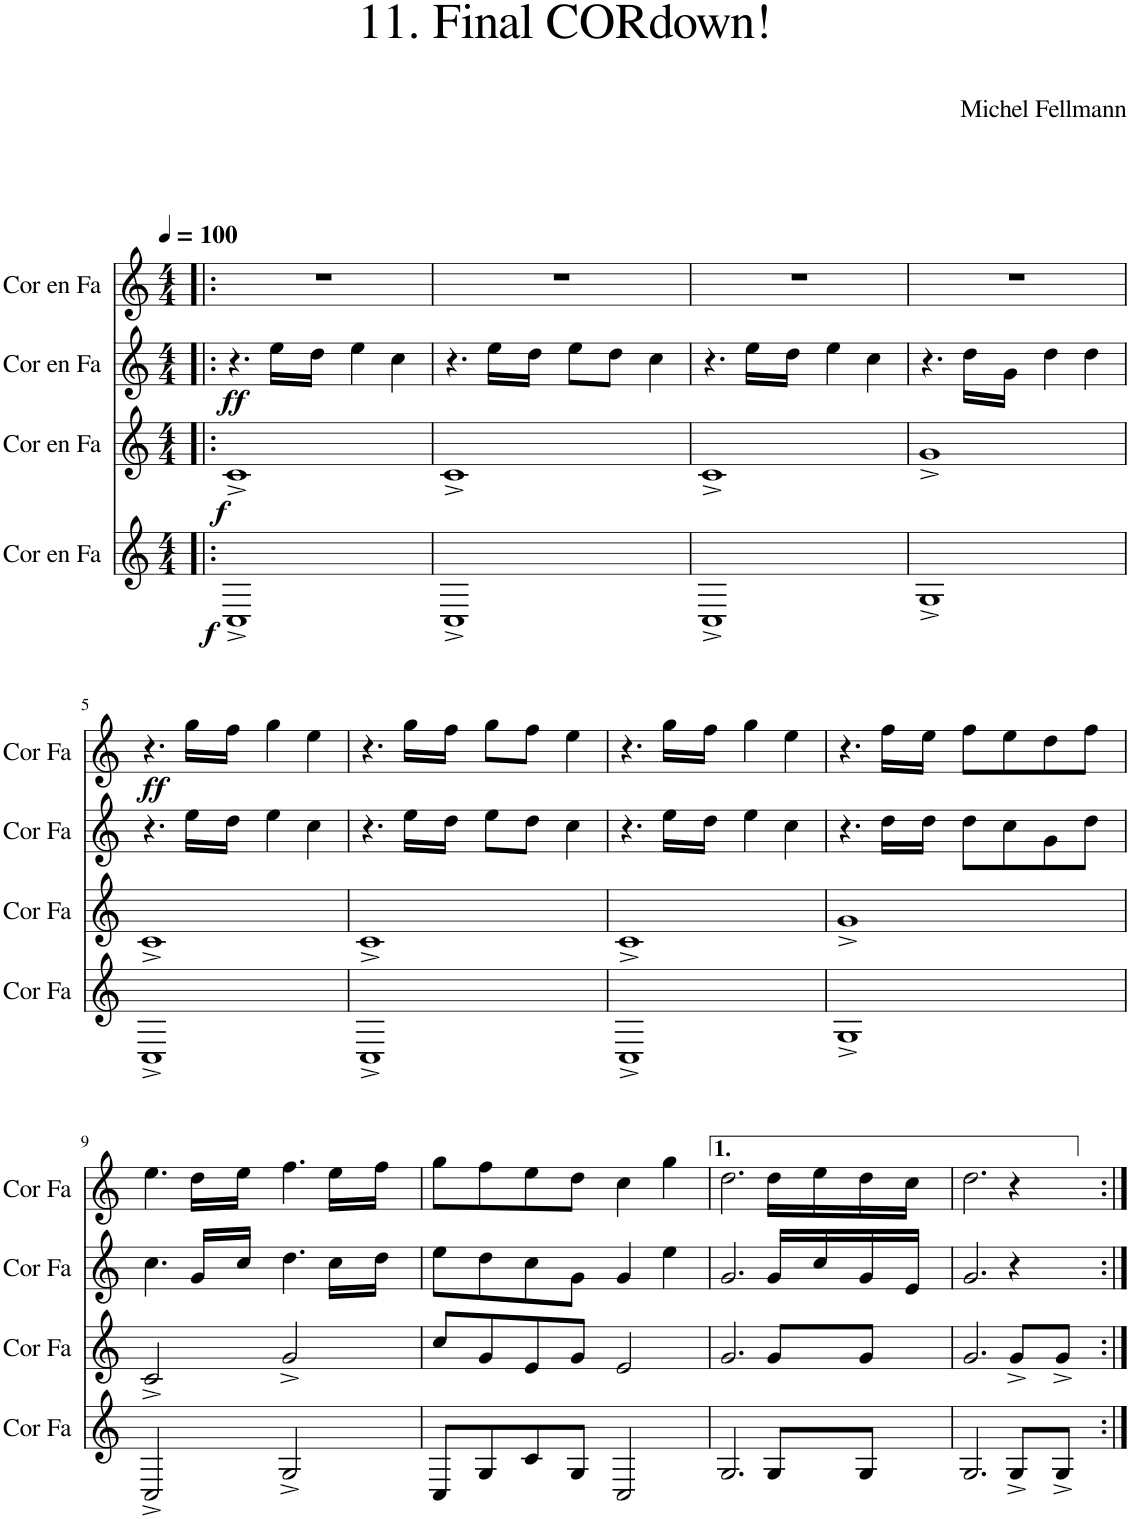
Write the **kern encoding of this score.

**kern	**dynam	**kern	**dynam	**kern	**dynam	**kern	**dynam
*part4	*part4	*part3	*part3	*part2	*part2	*part1	*part1
*staff4	*staff4	*staff3	*staff3	*staff2	*staff2	*staff1	*staff1
*I"Cor en Fa	*	*I"Cor en Fa	*	*I"Cor en Fa	*	*I"Cor en Fa	*
*I'Cor Fa	*	*I'Cor Fa	*	*I'Cor Fa	*	*I'Cor Fa	*
*clefG2	*	*clefG2	*	*clefG2	*	*clefG2	*
*Trd4c7	*	*Trd4c7	*	*Trd4c7	*	*Trd4c7	*
*k[]	*	*k[]	*	*k[]	*	*k[]	*
*M4/4	*	*M4/4	*	*M4/4	*	*M4/4	*
*MM100	*	*MM100	*	*MM100	*	*MM100	*
=1!|:	=1!|:	=1!|:	=1!|:	=1!|:	=1!|:	=1!|:	=1!|:
!	!LO:DY:b	!	!LO:DY:b	!	!LO:DY:b	!	!
1C^	f	1c^	f	4.r	ff	1r	.
.	.	.	.	16ee\LL	.	.	.
.	.	.	.	16dd\JJ	.	.	.
.	.	.	.	4ee\	.	.	.
.	.	.	.	4cc\	.	.	.
=2	=2	=2	=2	=2	=2	=2	=2
1C^	.	1c^	.	4.r	.	1r	.
.	.	.	.	16ee\LL	.	.	.
.	.	.	.	16dd\JJ	.	.	.
.	.	.	.	8ee\L	.	.	.
.	.	.	.	8dd\J	.	.	.
.	.	.	.	4cc\	.	.	.
=3	=3	=3	=3	=3	=3	=3	=3
1C^	.	1c^	.	4.r	.	1r	.
.	.	.	.	16ee\LL	.	.	.
.	.	.	.	16dd\JJ	.	.	.
.	.	.	.	4ee\	.	.	.
.	.	.	.	4cc\	.	.	.
=4	=4	=4	=4	=4	=4	=4	=4
1G^	.	1g^	.	4.r	.	1r	.
.	.	.	.	16dd\LL	.	.	.
.	.	.	.	16g\JJ	.	.	.
.	.	.	.	4dd\	.	.	.
.	.	.	.	4dd\	.	.	.
!!LO:LB:g=z
=5	=5	=5	=5	=5	=5	=5	=5
!	!	!	!	!	!	!	!LO:DY:b
1C^	.	1c^	.	4.r	.	4.r	ff
.	.	.	.	16ee\LL	.	16gg\LL	.
.	.	.	.	16dd\JJ	.	16ff\JJ	.
.	.	.	.	4ee\	.	4gg\	.
.	.	.	.	4cc\	.	4ee\	.
=6	=6	=6	=6	=6	=6	=6	=6
1C^	.	1c^	.	4.r	.	4.r	.
.	.	.	.	16ee\LL	.	16gg\LL	.
.	.	.	.	16dd\JJ	.	16ff\JJ	.
.	.	.	.	8ee\L	.	8gg\L	.
.	.	.	.	8dd\J	.	8ff\J	.
.	.	.	.	4cc\	.	4ee\	.
=7	=7	=7	=7	=7	=7	=7	=7
1C^	.	1c^	.	4.r	.	4.r	.
.	.	.	.	16ee\LL	.	16gg\LL	.
.	.	.	.	16dd\JJ	.	16ff\JJ	.
.	.	.	.	4ee\	.	4gg\	.
.	.	.	.	4cc\	.	4ee\	.
=8	=8	=8	=8	=8	=8	=8	=8
1G^	.	1g^	.	4.r	.	4.r	.
.	.	.	.	16dd\LL	.	16ff\LL	.
.	.	.	.	16dd\JJ	.	16ee\JJ	.
.	.	.	.	8dd\L	.	8ff\L	.
.	.	.	.	8cc\	.	8ee\	.
.	.	.	.	8g\	.	8dd\	.
.	.	.	.	8dd\J	.	8ff\J	.
!!LO:LB:g=z
=9	=9	=9	=9	=9	=9	=9	=9
2C^/	.	2c^/	.	4.cc\	.	4.ee\	.
.	.	.	.	16g/LL	.	16dd\LL	.
.	.	.	.	16cc/JJ	.	16ee\JJ	.
2G^/	.	2g^/	.	4.dd\	.	4.ff\	.
.	.	.	.	16cc\LL	.	16ee\LL	.
.	.	.	.	16dd\JJ	.	16ff\JJ	.
=10	=10	=10	=10	=10	=10	=10	=10
8C/L	.	8cc/L	.	8ee\L	.	8gg\L	.
8G/	.	8g/	.	8dd\	.	8ff\	.
8c/	.	8e/	.	8cc\	.	8ee\	.
8G/J	.	8g/J	.	8g\J	.	8dd\J	.
2C/	.	2e/	.	4g/	.	4cc\	.
.	.	.	.	4ee\	.	4gg\	.
=11	=11	=11	=11	=11	=11	=11	=11
2.G/	.	2.g/	.	2.g/	.	2.dd\	.
8G/L	.	8g/L	.	16g/LL	.	16dd\LL	.
.	.	.	.	16cc/	.	16ee\	.
8G/J	.	8g/J	.	16g/	.	16dd\	.
.	.	.	.	16e/JJ	.	16cc\JJ	.
=12	=12	=12	=12	=12	=12	=12	=12
2.G/	.	2.g/	.	2.g/	.	2.dd\	.
8G^/L	.	8g^/L	.	4r	.	4r	.
8G^/J	.	8g^/J	.	.	.	.	.
=:|!	=:|!	=:|!	=:|!	=:|!	=:|!	=:|!	=:|!
*-	*-	*-	*-	*-	*-	*-	*-
